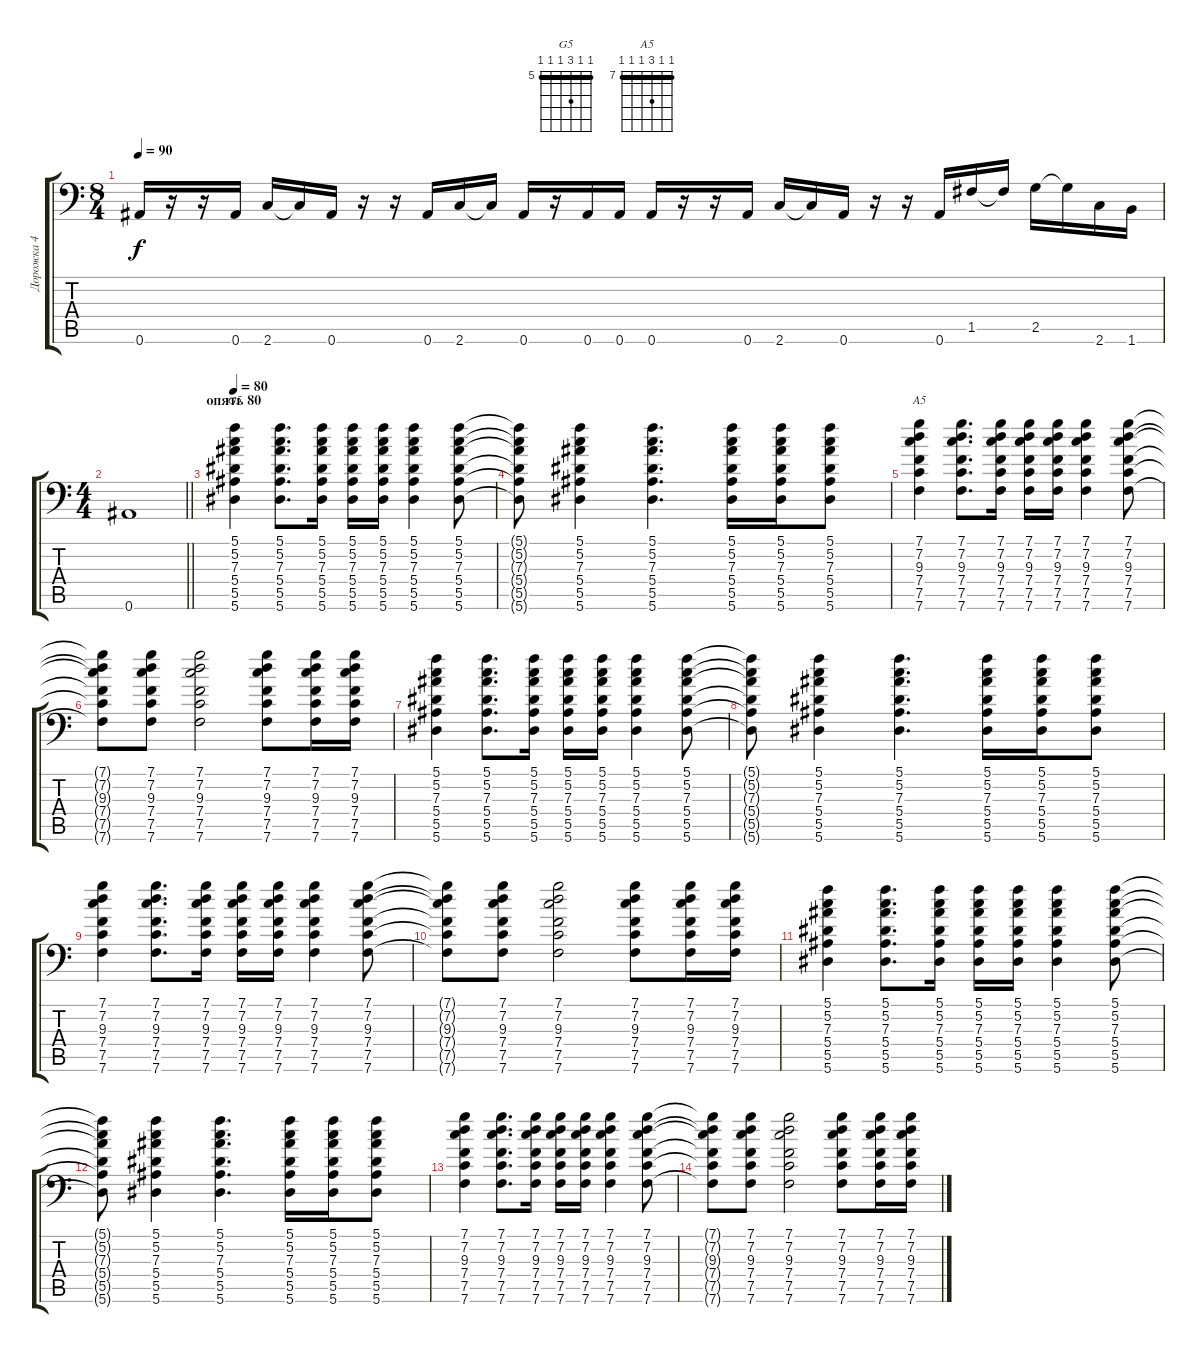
\track ("Дорожка 4" "Дорожка 4") {instrument distortionguitar}
\staff {score tabs}
\tuning (C4 G3 Eb3 Bb2 F2 Bb1) {hide}
\chord ("G5" 5 5 7 5 5 5) {firstfret 5 barre 5}
\chord ("A5" 7 7 9 7 7 7) {firstfret 7 barre 7}
\ts (8 4)
\tempo 90
\clef f4
\ks c
0.6.16{dy f} r.16 r.16 0.6.16 2.6.16 2.6{t}.16 0.6.16 r.16 r.16 0.6.16 2.6.16 2.6{t}.16 0.6.16 r.16 0.6.16 0.6.16 0.6.16 r.16 r.16 0.6.16 2.6.16 2.6{t}.16 0.6.16 r.16 r.16 0.6.16 1.5.16 1.5{t}.16 2.5.16 2.5{t}.16 2.6.16 1.6.16 |
\ts (4 4)
\barLineRight lightlight
0.6.1 |
\section ("" "опять 80")
\tempo 80
(5.1 5.2 7.3 5.4 5.5 5.6).4{ch "G5" volume 10 instrument acousticguitarsteel} (5.1 5.2 7.3 5.4 5.5 5.6).8{d} (5.1 5.2 7.3 5.4 5.5 5.6).16 (5.1 5.2 7.3 5.4 5.5 5.6).16 (5.1 5.2 7.3 5.4 5.5 5.6).16 (5.1 5.2 7.3 5.4 5.5 5.6).4 (5.1 5.2 7.3 5.4 5.5 5.6).8 |
(5.1{t} 5.2{t} 7.3{t} 5.4{t} 5.5{t} 5.6{t}).8 (5.1 5.2 7.3 5.4 5.5 5.6).4 (5.1 5.2 7.3 5.4 5.5 5.6).4{d} (5.1 5.2 7.3 5.4 5.5 5.6).16 (5.1 5.2 7.3 5.4 5.5 5.6).16 (5.1 5.2 7.3 5.4 5.5 5.6).8 |
(7.1 7.2 9.3 7.4 7.5 7.6).4{ch "A5"} (7.1 7.2 9.3 7.4 7.5 7.6).8{d} (7.1 7.2 9.3 7.4 7.5 7.6).16 (7.1 7.2 9.3 7.4 7.5 7.6).16 (7.1 7.2 9.3 7.4 7.5 7.6).16 (7.1 7.2 9.3 7.4 7.5 7.6).4 (7.1 7.2 9.3 7.4 7.5 7.6).8 |
(7.1{t} 7.2{t} 9.3{t} 7.4{t} 7.5{t} 7.6{t}).8 (7.1 7.2 9.3 7.4 7.5 7.6).8 (7.1 7.2 9.3 7.4 7.5 7.6).2 (7.1 7.2 9.3 7.4 7.5 7.6).8 (7.1 7.2 9.3 7.4 7.5 7.6).16 (7.1 7.2 9.3 7.4 7.5 7.6).16 |
(5.1 5.2 7.3 5.4 5.5 5.6).4 (5.1 5.2 7.3 5.4 5.5 5.6).8{d} (5.1 5.2 7.3 5.4 5.5 5.6).16 (5.1 5.2 7.3 5.4 5.5 5.6).16 (5.1 5.2 7.3 5.4 5.5 5.6).16 (5.1 5.2 7.3 5.4 5.5 5.6).4 (5.1 5.2 7.3 5.4 5.5 5.6).8 |
(5.1{t} 5.2{t} 7.3{t} 5.4{t} 5.5{t} 5.6{t}).8 (5.1 5.2 7.3 5.4 5.5 5.6).4 (5.1 5.2 7.3 5.4 5.5 5.6).4{d} (5.1 5.2 7.3 5.4 5.5 5.6).16 (5.1 5.2 7.3 5.4 5.5 5.6).16 (5.1 5.2 7.3 5.4 5.5 5.6).8 |
(7.1 7.2 9.3 7.4 7.5 7.6).4 (7.1 7.2 9.3 7.4 7.5 7.6).8{d} (7.1 7.2 9.3 7.4 7.5 7.6).16 (7.1 7.2 9.3 7.4 7.5 7.6).16 (7.1 7.2 9.3 7.4 7.5 7.6).16 (7.1 7.2 9.3 7.4 7.5 7.6).4 (7.1 7.2 9.3 7.4 7.5 7.6).8 |
(7.1{t} 7.2{t} 9.3{t} 7.4{t} 7.5{t} 7.6{t}).8 (7.1 7.2 9.3 7.4 7.5 7.6).8 (7.1 7.2 9.3 7.4 7.5 7.6).2 (7.1 7.2 9.3 7.4 7.5 7.6).8 (7.1 7.2 9.3 7.4 7.5 7.6).16 (7.1 7.2 9.3 7.4 7.5 7.6).16 |
(5.1 5.2 7.3 5.4 5.5 5.6).4 (5.1 5.2 7.3 5.4 5.5 5.6).8{d} (5.1 5.2 7.3 5.4 5.5 5.6).16 (5.1 5.2 7.3 5.4 5.5 5.6).16 (5.1 5.2 7.3 5.4 5.5 5.6).16 (5.1 5.2 7.3 5.4 5.5 5.6).4 (5.1 5.2 7.3 5.4 5.5 5.6).8 |
(5.1{t} 5.2{t} 7.3{t} 5.4{t} 5.5{t} 5.6{t}).8 (5.1 5.2 7.3 5.4 5.5 5.6).4 (5.1 5.2 7.3 5.4 5.5 5.6).4{d} (5.1 5.2 7.3 5.4 5.5 5.6).16 (5.1 5.2 7.3 5.4 5.5 5.6).16 (5.1 5.2 7.3 5.4 5.5 5.6).8 |
(7.1 7.2 9.3 7.4 7.5 7.6).4 (7.1 7.2 9.3 7.4 7.5 7.6).8{d} (7.1 7.2 9.3 7.4 7.5 7.6).16 (7.1 7.2 9.3 7.4 7.5 7.6).16 (7.1 7.2 9.3 7.4 7.5 7.6).16 (7.1 7.2 9.3 7.4 7.5 7.6).4 (7.1 7.2 9.3 7.4 7.5 7.6).8 |
(7.1{t} 7.2{t} 9.3{t} 7.4{t} 7.5{t} 7.6{t}).8 (7.1 7.2 9.3 7.4 7.5 7.6).8 (7.1 7.2 9.3 7.4 7.5 7.6).2 (7.1 7.2 9.3 7.4 7.5 7.6).8 (7.1 7.2 9.3 7.4 7.5 7.6).16 (7.1 7.2 9.3 7.4 7.5 7.6).16
